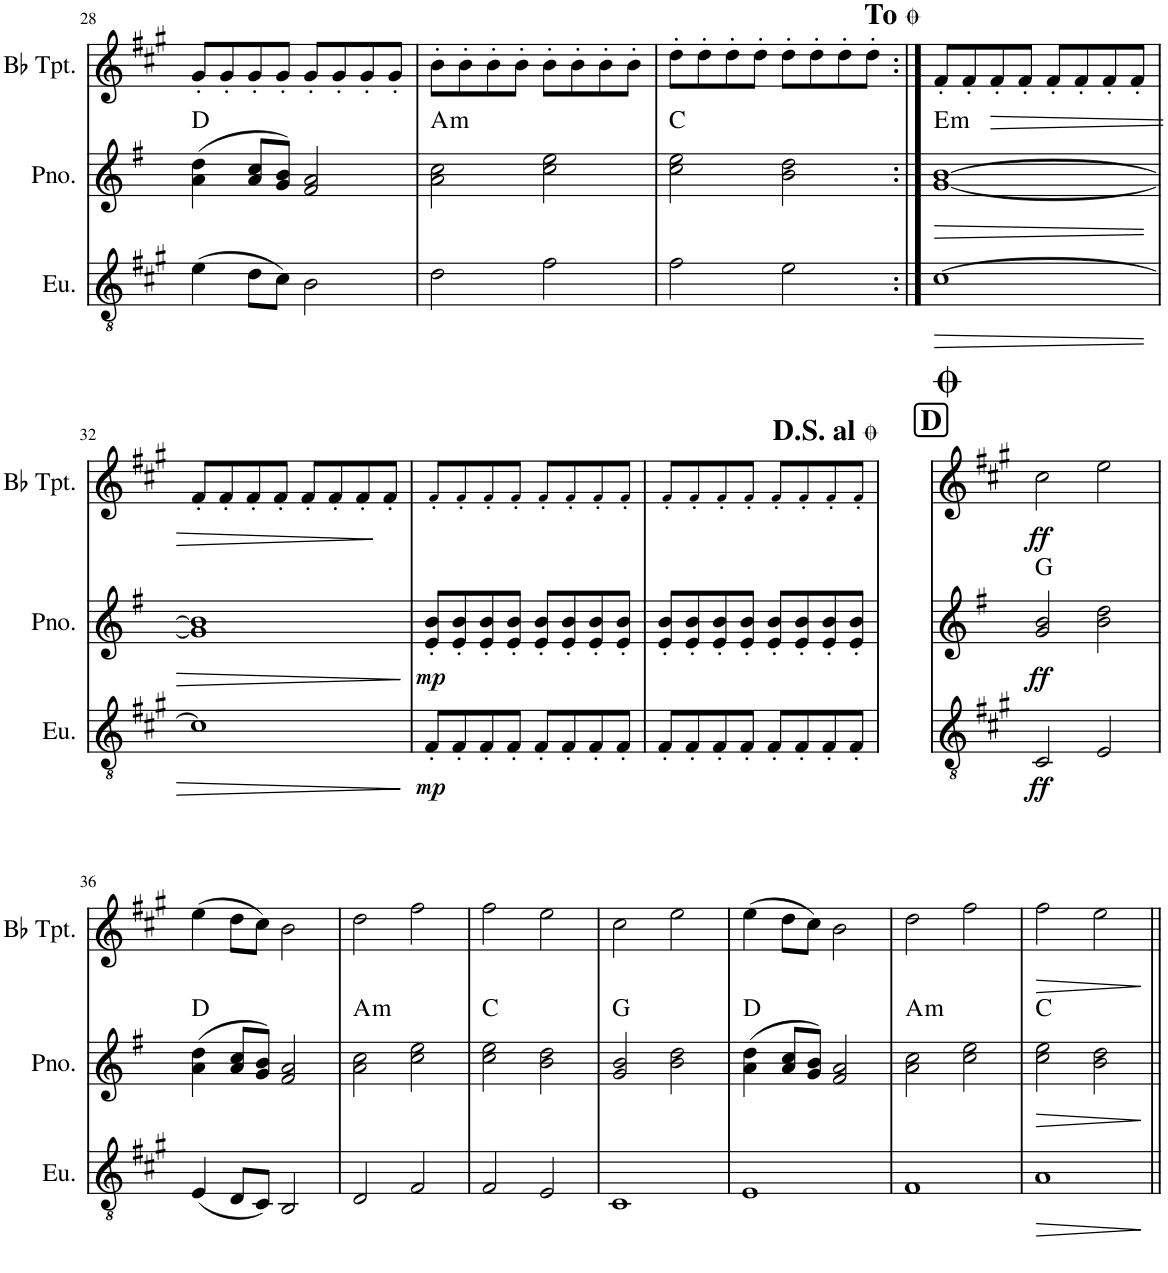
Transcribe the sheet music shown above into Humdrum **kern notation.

**kern	**dynam	**kern	**dynam	**harte	**kern	**dynam
*part3	*part3	*part2	*part2	*part2	*part1	*part1
*staff3	*staff3	*staff2	*staff2	*	*staff1	*staff1
*I"Euphonium	*	*I"Piano	*	*	*I"Bb Trumpet	*
*I'Eu.	*	*I'Pno.	*	*	*I'Bb Tpt.	*
!!LO:PB:g=z
*clefGv2	*	*clefG2	*	*	*clefG2	*
*Trd1c2	*	*	*	*	*Trd1c2	*
*k[f#c#g#]	*	*k[f#]	*	*	*k[f#c#g#]	*
=28	=28	=28	=28	=28	=28	=28
(4e\	.	(4a\ 4dd\	.	D:maj	8g#'/L	.
.	.	.	.	.	8g#'/	.
8d\L	.	8a/ 8cc/L	.	.	8g#'/	.
8c#\J)	.	8g/ 8b/J)	.	.	8g#'/J	.
2B\	.	2f#/ 2a/	.	.	8g#'/L	.
.	.	.	.	.	8g#'/	.
.	.	.	.	.	8g#'/	.
.	.	.	.	.	8g#'/J	.
=29	=29	=29	=29	=29	=29	=29
!	!	!	!	!LO:H:kt=m	!	!
2d\	.	2a\ 2cc\	.	A:min	8b'\L	.
.	.	.	.	.	8b'\	.
.	.	.	.	.	8b'\	.
.	.	.	.	.	8b'\J	.
2f#\	.	2cc\ 2ee\	.	.	8b'\L	.
.	.	.	.	.	8b'\	.
.	.	.	.	.	8b'\	.
.	.	.	.	.	8b'\J	.
=30	=30	=30	=30	=30	=30	=30
2f#\	.	2cc\ 2ee\	.	C:maj	8dd'\L	.
.	.	.	.	.	8dd'\	.
.	.	.	.	.	8dd'\	.
.	.	.	.	.	8dd'\J	.
2e\	.	2b\ 2dd\	.	.	8dd'\L	.
.	.	.	.	.	8dd'\	.
.	.	.	.	.	8dd'\	.
.	.	.	.	.	8dd'\J	.
!	!	!	!	!	!LO:TX:a:t=<b><font size="14"/>To </b>	!
=31:|!	=31:|!	=31:|!	=31:|!	=31:|!	=31:|!	=31:|!
!	!LO:HP:b	!	!LO:HP:b	!LO:H:kt=m	!	!
[1c#	>	[1g [1b	>	E:min	8f#'/L	.
.	.	.	.	.	8f#'/	.
!	!	!	!	!	!	!LO:HP:b
.	.	.	.	.	8f#'/	>
.	.	.	.	.	8f#'/J	.
.	.	.	.	.	8f#'/L	.
.	.	.	.	.	8f#'/	.
.	.	.	.	.	8f#'/	.
.	.	.	.	.	8f#'/J	.
!!LO:LB:g=z
=32	=32	=32	=32	=32	=32	=32
1c#]	.	1g] 1b]	.	.	8f#'/L	.
.	.	.	.	.	8f#'/	.
.	.	.	.	.	8f#'/	.
.	.	.	.	.	8f#'/J	.
.	.	.	.	.	8f#'/L	.
.	.	.	.	.	8f#'/	.
.	.	.	.	.	8f#'/	.
.	.	.	.	.	8f#'/J	]
.	]	.	]	.	.	.
=33	=33	=33	=33	=33	=33	=33
!	!LO:DY:b	!	!LO:DY:b	!	!	!
8F#'/L	mp	8e/' 8b/'L	mp	.	8f#'!/L	.
8F#'/	.	8e/' 8b/'	.	.	8f#'!/	.
8F#'/	.	8e/' 8b/'	.	.	8f#'!/	.
8F#'/J	.	8e/' 8b/'J	.	.	8f#'!/J	.
8F#'/L	.	8e/' 8b/'L	.	.	8f#'!/L	.
8F#'/	.	8e/' 8b/'	.	.	8f#'!/	.
8F#'/	.	8e/' 8b/'	.	.	8f#'!/	.
8F#'/J	.	8e/' 8b/'J	.	.	8f#'!/J	.
=34	=34	=34	=34	=34	=34	=34
8F#'/L	.	8e/' 8b/'L	.	.	8f#'!/L	.
8F#'/	.	8e/' 8b/'	.	.	8f#'!/	.
8F#'/	.	8e/' 8b/'	.	.	8f#'!/	.
8F#'/J	.	8e/' 8b/'J	.	.	8f#'!/J	.
8F#'/L	.	8e/' 8b/'L	.	.	8f#'!/L	.
8F#'/	.	8e/' 8b/'	.	.	8f#'!/	.
8F#'/	.	8e/' 8b/'	.	.	8f#'!/	.
8F#'/J	.	8e/' 8b/'J	.	.	8f#'!/J	.
!	!	!	!	!	!LO:TX:a:t=<b><font size="14"/>D.S. al </b>	!
!!LO:REH:place=s1:a:B:cj:fs=14:t=D
=35	=35	=35	=35	=35	=35	=35
!	!LO:DY:b	!	!LO:DY:b	!	!	!LO:DY:b
2C#/	ff	2g/ 2b/	ff	G:maj	2cc#\	ff
2E/	.	2b\ 2dd\	.	.	2ee\	.
!!LO:LB:g=z
=36	=36	=36	=36	=36	=36	=36
(4E/	.	(4a\ 4dd\	.	D:maj	(4ee\	.
8D/L	.	8a/ 8cc/L	.	.	8dd\L	.
8C#/J)	.	8g/ 8b/J)	.	.	8cc#\J)	.
2BB/	.	2f#/ 2a/	.	.	2b\	.
=37	=37	=37	=37	=37	=37	=37
!	!	!	!	!LO:H:kt=m	!	!
2D/	.	2a\ 2cc\	.	A:min	2dd\	.
2F#/	.	2cc\ 2ee\	.	.	2ff#\	.
=38	=38	=38	=38	=38	=38	=38
2F#/	.	2cc\ 2ee\	.	C:maj	2ff#\	.
2E/	.	2b\ 2dd\	.	.	2ee\	.
=39	=39	=39	=39	=39	=39	=39
1C#	.	2g/ 2b/	.	G:maj	2cc#\	.
.	.	2b\ 2dd\	.	.	2ee\	.
=40	=40	=40	=40	=40	=40	=40
1E	.	(4a\ 4dd\	.	D:maj	(4ee\	.
.	.	8a/ 8cc/L	.	.	8dd\L	.
.	.	8g/ 8b/J)	.	.	8cc#\J)	.
.	.	2f#/ 2a/	.	.	2b\	.
=41	=41	=41	=41	=41	=41	=41
!	!	!	!	!LO:H:kt=m	!	!
1F#	.	2a\ 2cc\	.	A:min	2dd\	.
.	.	2cc\ 2ee\	.	.	2ff#\	.
=42	=42	=42	=42	=42	=42	=42
!	!LO:HP:b	!	!LO:HP:b	!	!	!LO:HP:b
1A	>	2cc\ 2ee\	>	C:maj	2ff#\	>
.	.	2b\ 2dd\	.	.	2ee\	.
.	]	.	]	.	.	]
=||	=||	=||	=||	=||	=||	=||
*-	*-	*-	*-	*-	*-	*-
